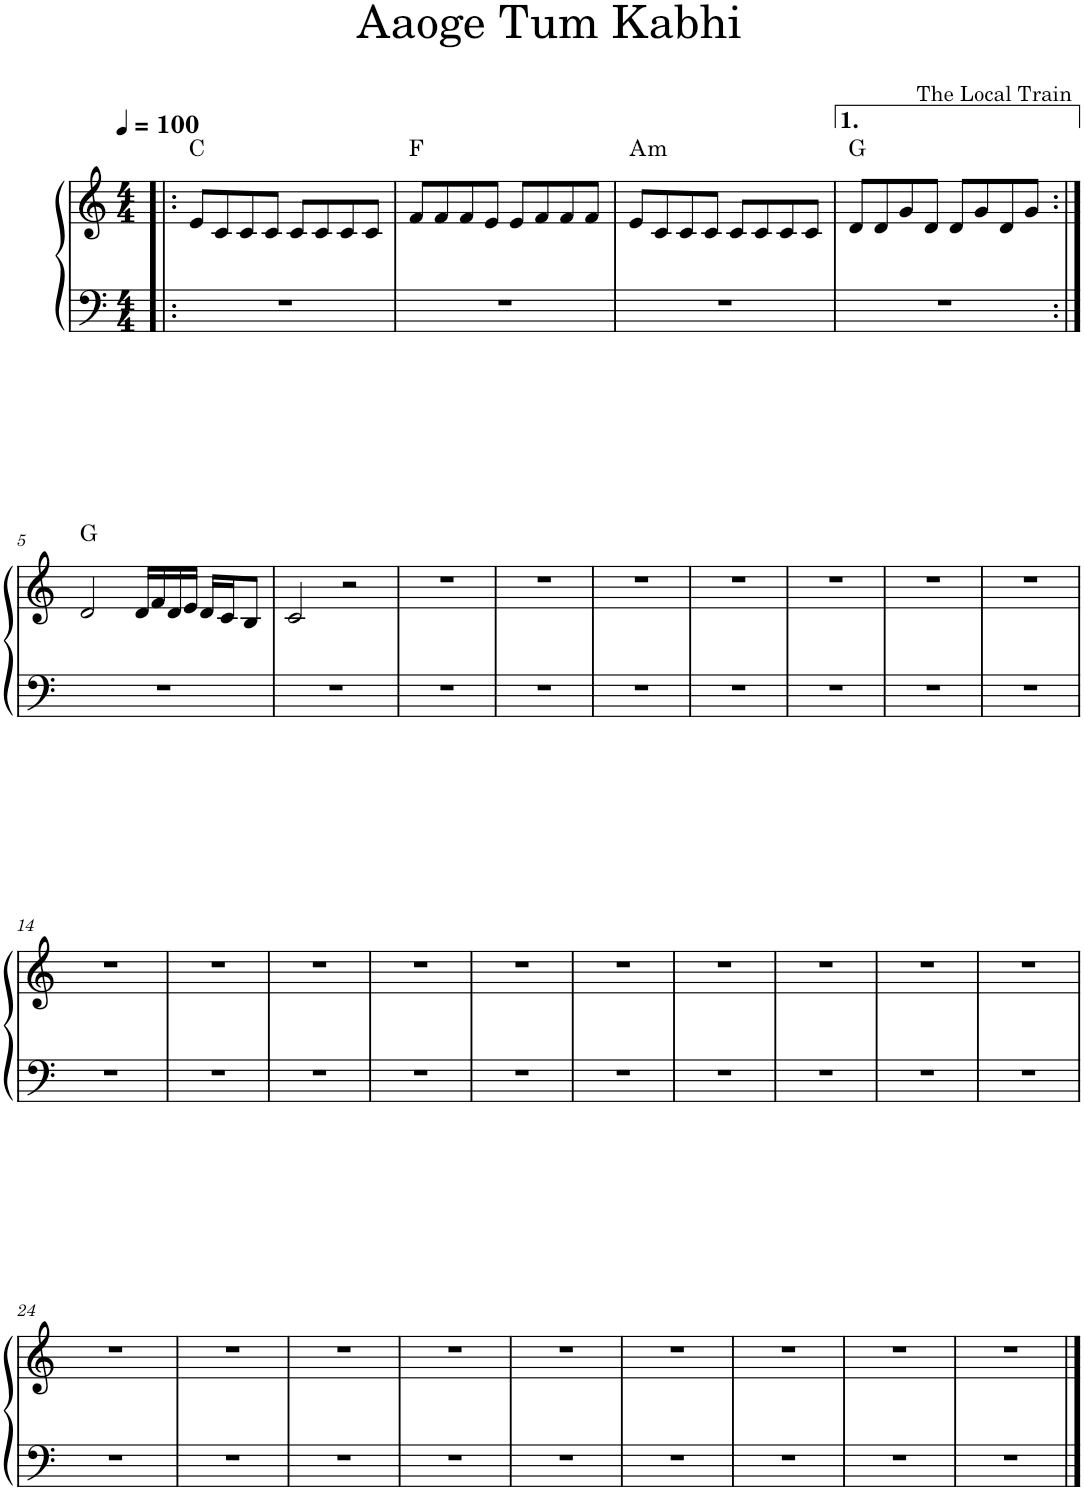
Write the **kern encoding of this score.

**kern	**kern	**harte
*part1	*part1	*part1
*staff2	*staff1	*
*I"Piano	*	*
*I'Pno.	*	*
*clefF4	*clefG2	*
*k[]	*k[]	*
*M4/4	*M4/4	*
*MM100	*MM100	*
=1!|:	=1!|:	=1!|:
1r	8e/L	C:maj
.	8c/	.
.	8c/	.
.	8c/J	.
.	8c/L	.
.	8c/	.
.	8c/	.
.	8c/J	.
=2	=2	=2
1r	8f/L	F:maj
.	8f/	.
.	8f/	.
.	8e/J	.
.	8e/L	.
.	8f/	.
.	8f/	.
.	8f/J	.
=3	=3	=3
!	!	!LO:H:kt=m
1r	8e/L	A:min
.	8c/	.
.	8c/	.
.	8c/J	.
.	8c/L	.
.	8c/	.
.	8c/	.
.	8c/J	.
=4	=4	=4
1r	8d/L	G:maj
.	8d/	.
.	8g/	.
.	8d/J	.
.	8d/L	.
.	8g/	.
.	8d/	.
.	8g/J	.
!!LO:LB:g=z
=5:|!	=5:|!	=5:|!
1r	2d/	G:maj
.	16d/LL	.
.	16f/	.
.	16d/	.
.	16e/JJ	.
.	16d/LL	.
.	16c/J	.
.	8B/J	.
=6	=6	=6
1r	2c/	.
.	2r	.
=7	=7	=7
1r	1r	.
=8	=8	=8
1r	1r	.
=9	=9	=9
1r	1r	.
=10	=10	=10
1r	1r	.
=11	=11	=11
1r	1r	.
=12	=12	=12
1r	1r	.
=13	=13	=13
1r	1r	.
!!LO:LB:g=z
=14	=14	=14
1r	1r	.
=15	=15	=15
1r	1r	.
=16	=16	=16
1r	1r	.
=17	=17	=17
1r	1r	.
=18	=18	=18
1r	1r	.
=19	=19	=19
1r	1r	.
=20	=20	=20
1r	1r	.
=21	=21	=21
1r	1r	.
=22	=22	=22
1r	1r	.
=23	=23	=23
1r	1r	.
!!LO:LB:g=z
=24	=24	=24
1r	1r	.
=25	=25	=25
1r	1r	.
=26	=26	=26
1r	1r	.
=27	=27	=27
1r	1r	.
=28	=28	=28
1r	1r	.
=29	=29	=29
1r	1r	.
=30	=30	=30
1r	1r	.
=31	=31	=31
1r	1r	.
=32	=32	=32
1r	1r	.
==	==	==
*-	*-	*-
